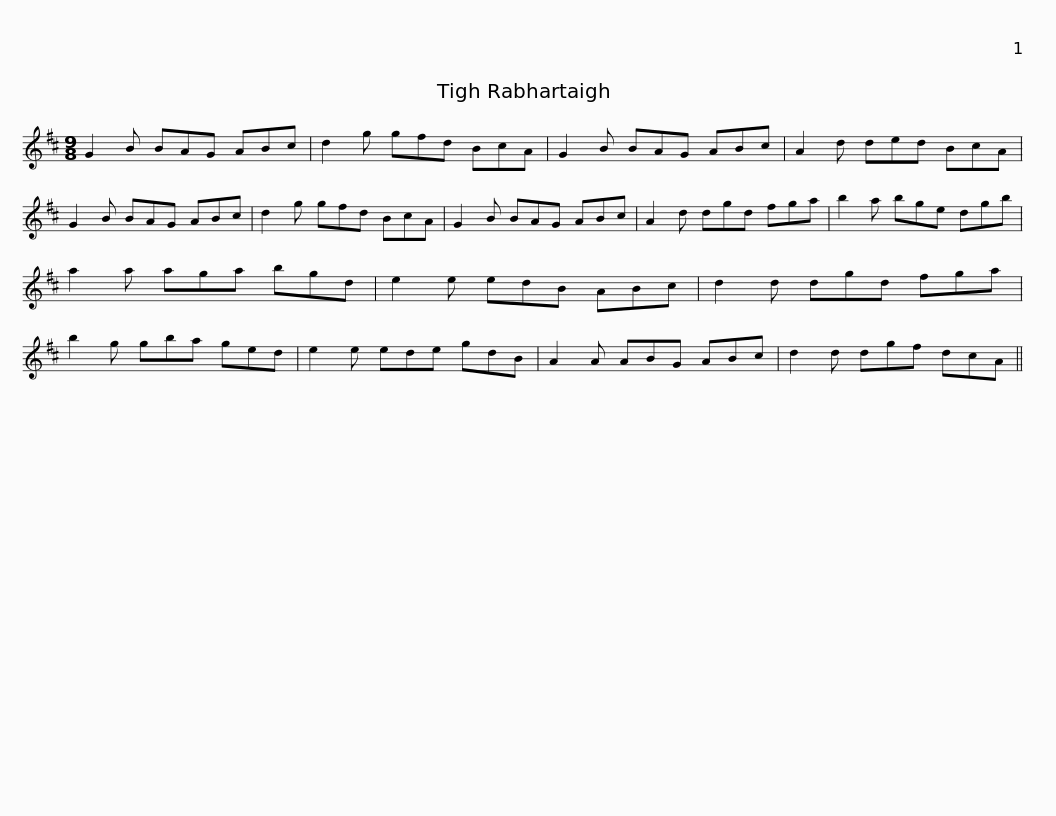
X:1
L:1/8
M:9/8
I:linebreak $
K:D
V:1 treble
V:1
 G2 B BAG ABc | d2 g gfd BcA | G2 B BAG ABc | A2 d ded BcA |$ G2 B BAG ABc | %5
 d2 g gfd BcA | G2 B BAG ABc | A2 d dgd fga |$ b2 a bge dgb | a2 a aga bgd | %10
 e2 e edB ABc | d2 d dgd fga |$ b2 g gba ged | e2 e ede gdB | A2 A ABG ABc | %15
 d2 d dgf dcA || %16
